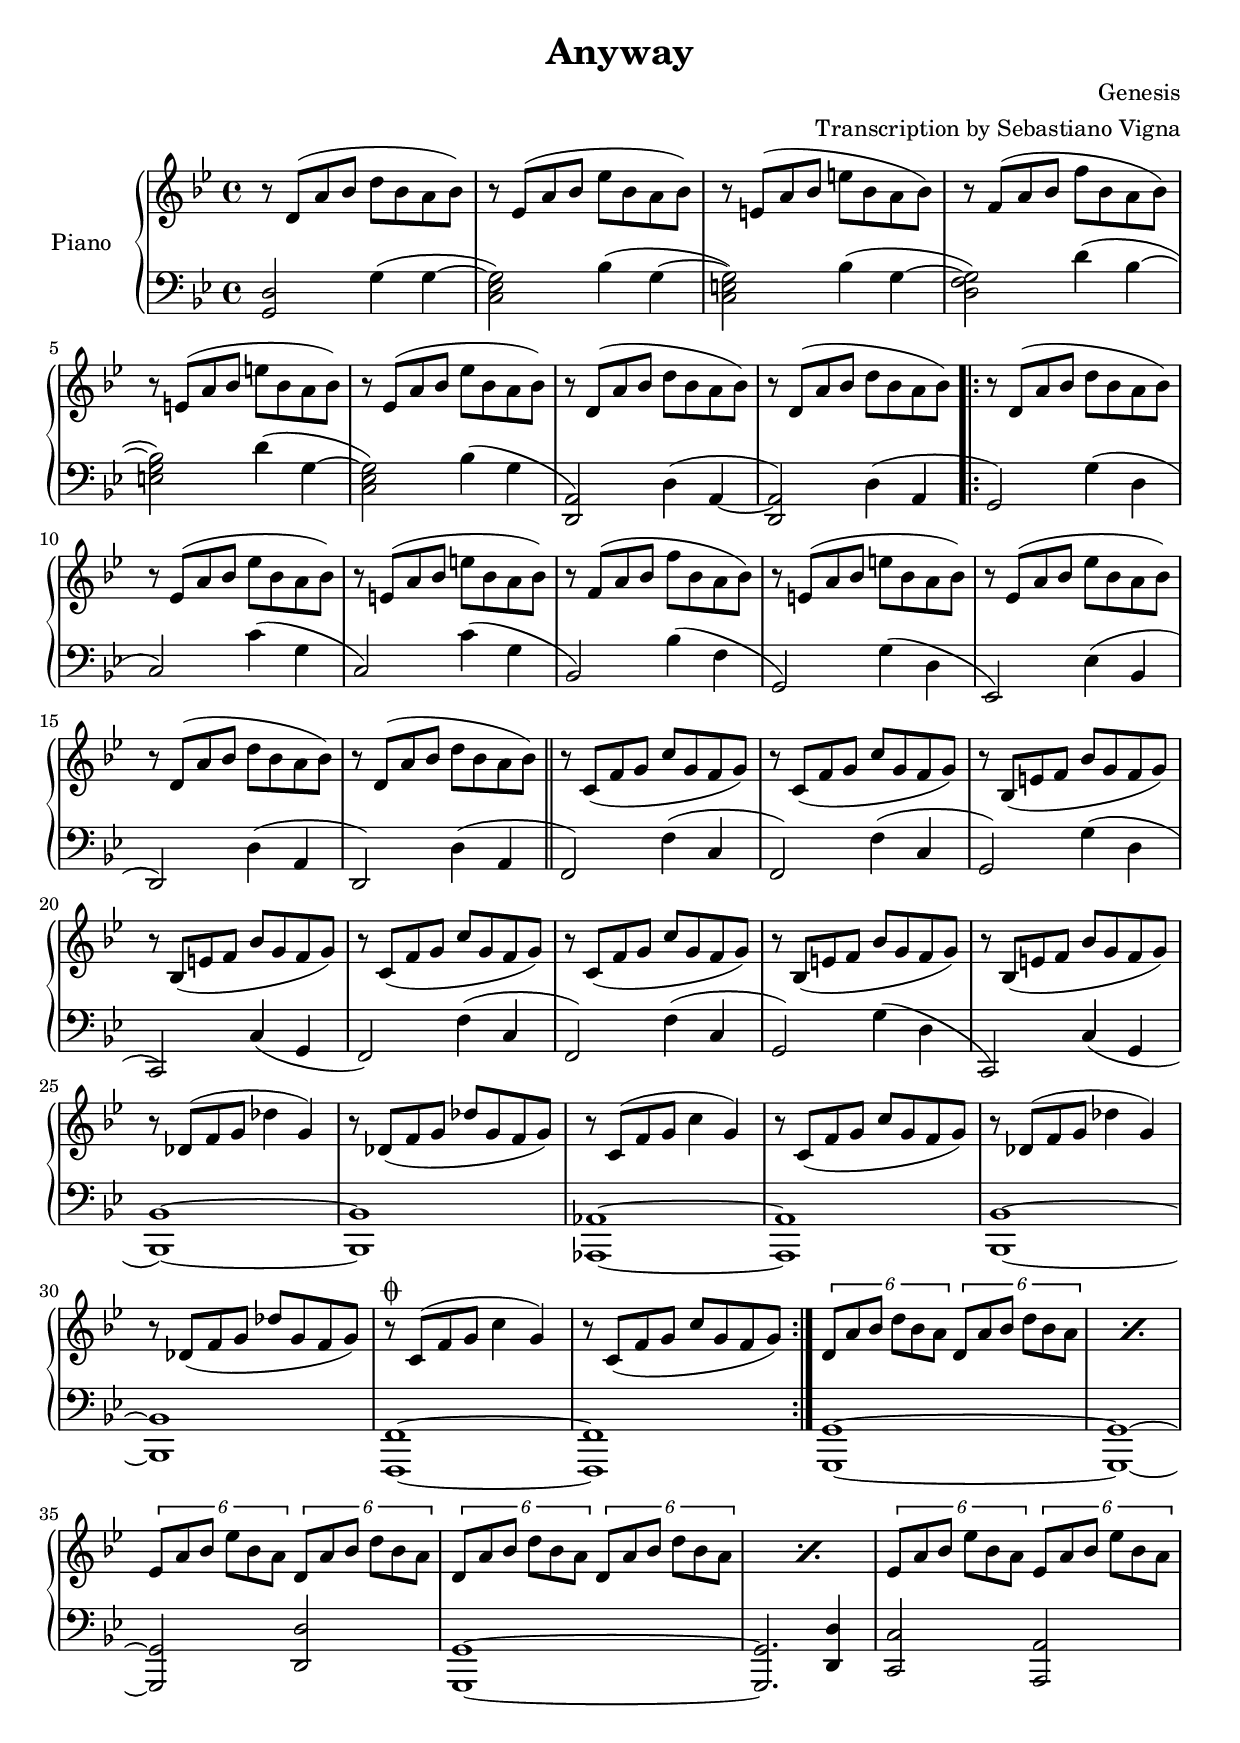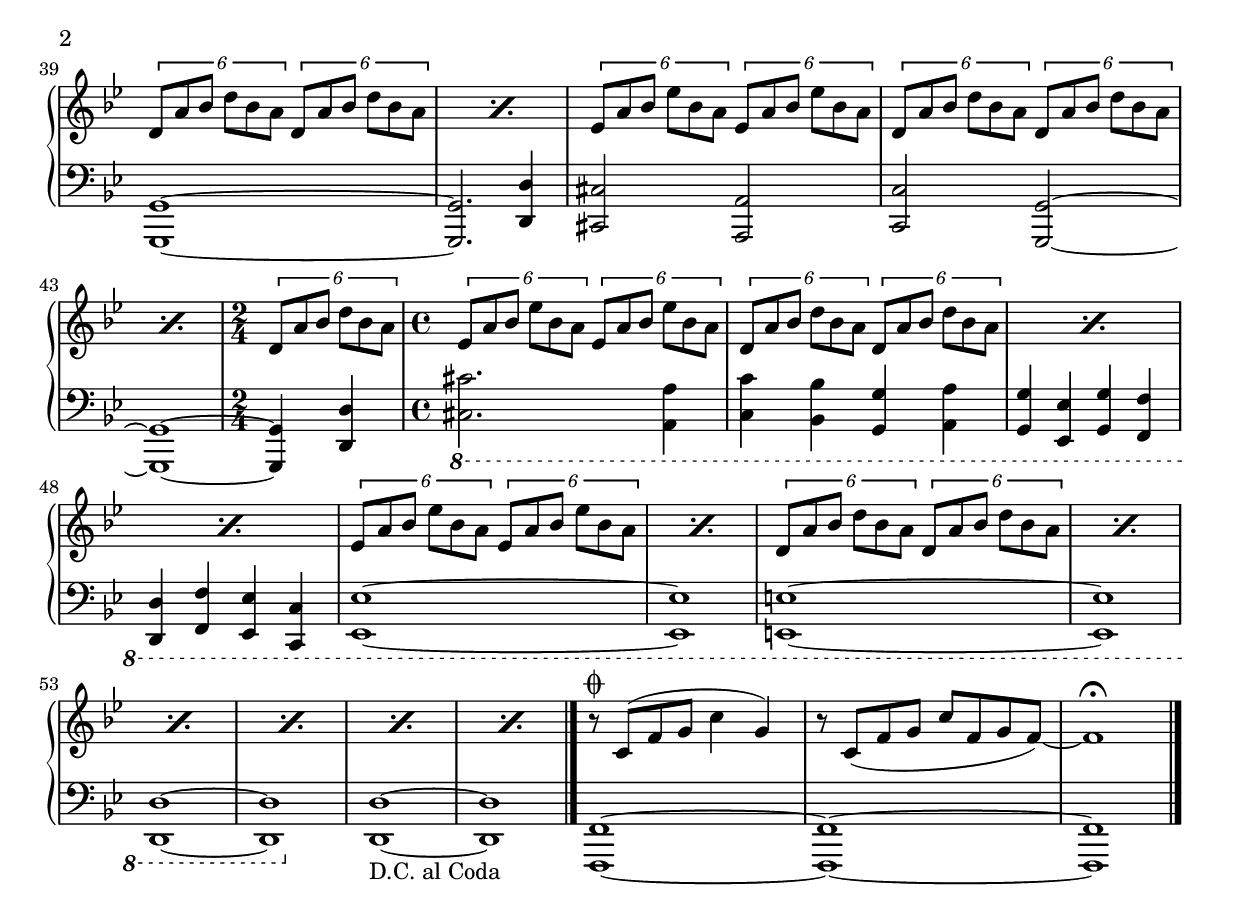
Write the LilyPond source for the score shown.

% "Anyway" (Genesis)
% Transcription by Sebastiano Vigna

\version "2.18.0"
     
darp = \relative c' { r8 d( a' bes d bes a bes) }
esarp = \relative c' { r8 es( a bes es bes a bes) }
earp = \relative c' { r8 e( a bes e bes a bes) }
farp = \relative c' { r8 f( a bes f' bes, a bes) }
carp = \relative c' { r8 c( f g c g f g) }
besarp = \relative c' { r8 bes( e f bes g f g) }
desarpb = \relative c' { r8 des( f g des'4 g,) r8 des( f g des' g, f g) }
carpb = \relative c' { r8 c( f g c4 g) r8 c,( f g c g f g) }
carpc = \relative c' { r8 c( f g c4 g) r8 c,( f g c f, g f) ~ }


gbass = \relative c { g2) g'4( d } 
cbass = \relative c { c2) c'4( g } 
cbasslow = \relative c, { c2) c'4( g } 
besbass = \relative c { bes2) bes'4( f } 
esbass = \relative c { es,2) es'4( bes } 
dbass = \relative c { d,2) d'4( a } 
fbass = \relative c { f,2) f'4( c f,2) f'4( c } 


darpfast = \relative c' { \tuplet 6/4{ d8 a' bes d bes a } }
esarpfast = \relative c' { \tuplet 6/4{ es8 a bes es bes a } }
earpfast = \relative c' { \tuplet 6/4{ e8 a bes e bes a } }

verseupper = { \darp  \esarp \earp  \farp    \earp \esarp  \darp  \darp }

introlower = \relative c {
	   { <g d'>2 g'4( g ~ }
	   { <c, es g>2) bes'4( g ~ }
	   { <c, e g>2) bes'4( g ~ }
	   { <d f g>2) d'4( bes ~ }
	   { <e, g bes>2) d'4( g, ~ }
	   { <c, es g>2) bes'4( g }
	   { <d, a'>2) d'4( a ~ }
	   { <d, a'>2) d'4( a }
}

verselower = {
	   \gbass
	   \cbass
	   \cbass
	   \besbass
	   \gbass
	   \esbass
	   \dbass
	   \dbass
}

refupper = { \carp  \carp  \besarp \besarp }

reflower = { \fbass \gbass  \cbasslow }

bridgeupper = {
    \repeat percent 2 { \darpfast \darpfast } \esarpfast \darpfast
    \repeat percent 2 { \darpfast \darpfast } \esarpfast \esarpfast
    \repeat percent 2 { \darpfast \darpfast } \esarpfast \esarpfast
    \repeat percent 2 { \darpfast \darpfast } \time 2/4 \darpfast \time 4/4 \esarpfast \esarpfast
    \repeat percent 3 { \darpfast \darpfast }
    \repeat percent 2 { \esarpfast \esarpfast }
    \repeat percent 6 { \darpfast \darpfast } 
}

bridgelower = {
   \relative c {
      { <g, g'>1 ~ <g g'>1 ~ <g g'>2 <d' d'>2 }
      { <g, g'>1 ~ <g g'>2. <d' d'>4 <c c'>2 <a a'>2 }
      { <g g'>1 ~ <g g'>2. <d' d'>4 <cis cis'>2 <a a'>2 }
      { <c c'>2 <g g'> ~ <g g'>1 ~ <g g'>4 <d' d'>4 } \ottava #-1 { <cis cis'>2. <a a'>4 }
      { <c c'>4 <bes bes'> <g g'> <a a'> <g g'> <es es'> <g g'> <f f'> <d d'> <f f'> <es es'> <c c'> }
      { <es es'>1 ~ <es es'> <e e'> ~ <e e'> }
      { <d d'> ~ <d d'> } \ottava #0 { <d' d'>_\markup{ D.C. al Coda } ~ <d d'> }
    }
}    

\book {
	\header {
		title = "Anyway"
		composer = "Genesis"
		arranger = "Transcription by Sebastiano Vigna"
	}

\score {
        \context PianoStaff            
	   <<
	   \set PianoStaff.instrumentName = "Piano  "
           \context Staff = upper {
	   	   \set subdivideBeams = ##t
		   \key g \minor	 
		    % intro
		    \verseupper

		    \repeat volta 2 {
		    % verse
		    \verseupper \bar "||"

		    \repeat unfold 2 \refupper
		    \desarpb \carpb \desarpb s1*0-\coda \carpb 
		    }

		    \bridgeupper

		    \bar "|."

		    { s1*0-\coda \carpc f'1\fermata \bar "|." }
	   }

           \context Staff = lower {
	           \clef bass
		   \key g \minor	 
		    % intro
		    \introlower
		    % verse
		    \verselower

		     \repeat unfold 2 \reflower
		     { <bes,, bes,>1) ~<bes,, bes,> <aes,, aes,> ~ <aes,, aes,> <bes,, bes,>~<bes,, bes,> }
		     { <f,, f,> ~ <f,, f,> }

		    \bridgelower

		     { <f,, f,>1 ~ <f,, f,> ~ <f,, f,> }	    
	    }
        >>
	\midi{}
	\layout{}

}


%{

\score {
	\header {
		piece = "Bridge"
	}
        \context PianoStaff            
	   <<
	   \set PianoStaff.instrumentName = "Piano  "
           \context Staff = upper {
	   	   \set subdivideBeams = ##t
		   \key g \minor	 
		   \bridgeupper
		    \bar "|."
	   }

           \context Staff = lower {
	           \clef bass
		   \key g \minor	 
		   \bridgelower
	    }


        >>

}

%}

}
